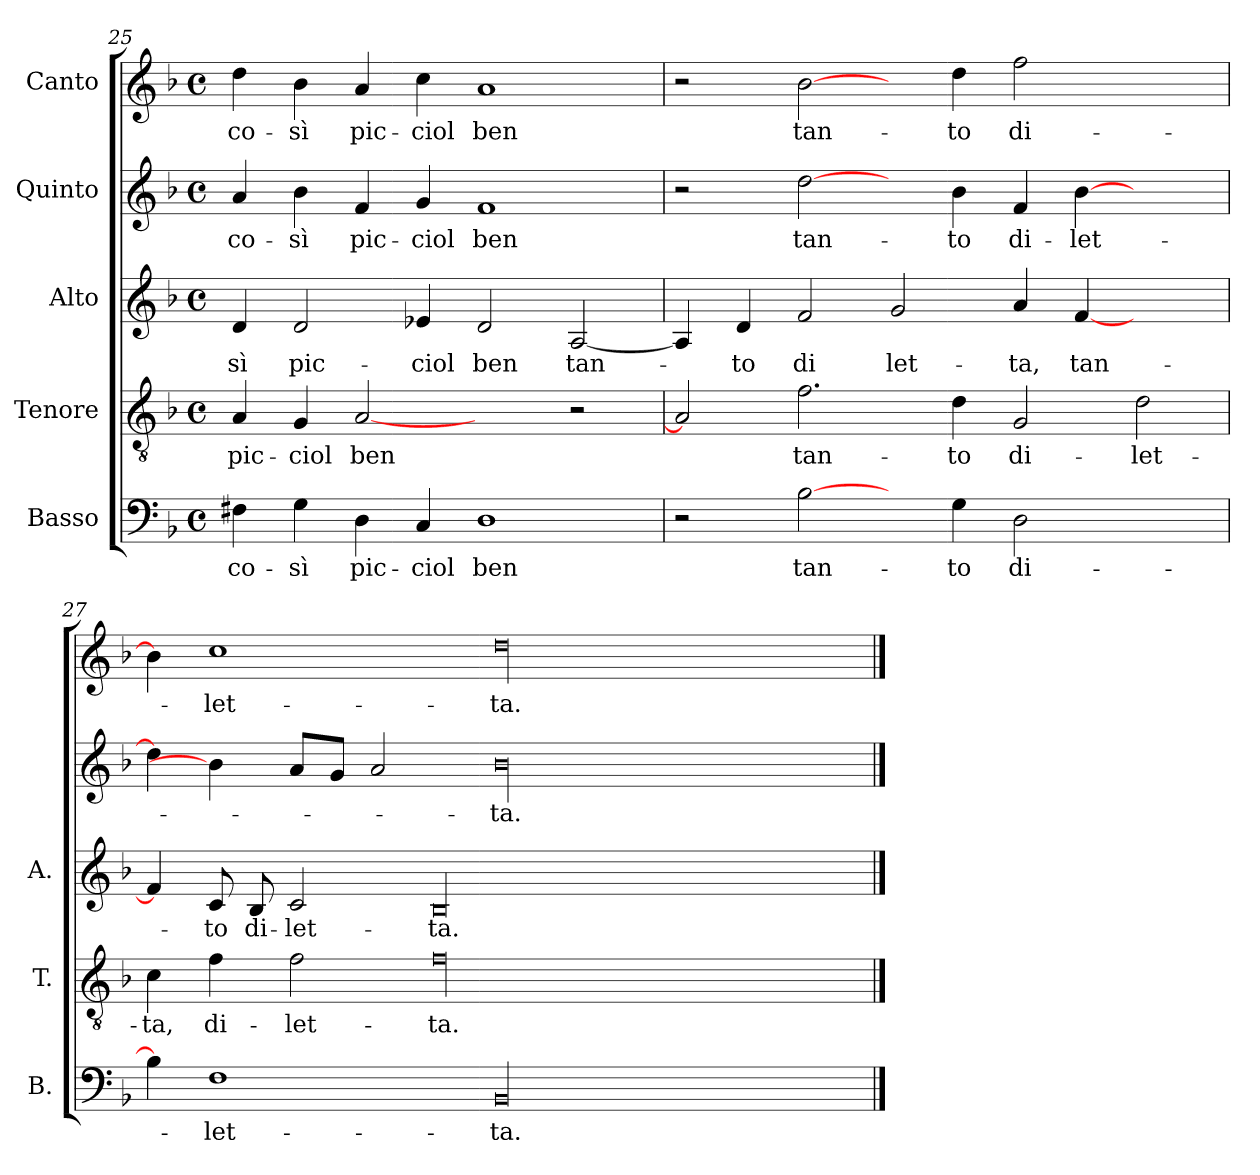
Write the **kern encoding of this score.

**kern	**text	**kern	**text	**kern	**text	**kern	**text	**kern	**text
*part5	*part5	*part4	*part4	*part3	*part3	*part2	*part2	*part1	*part1
*staff5	*staff5	*staff4	*staff4	*staff3	*staff3	*staff2	*staff2	*staff1	*staff1
*I"Basso	*	*I"Tenore	*	*I"Alto	*	*I"Quinto	*	*I"Canto	*
*I'B.	*	*I'T.	*	*I'A.	*	*	*	*	*
*clefF4	*	*clefGv2	*	*clefG2	*	*clefG2	*	*clefG2	*
*k[b-]	*	*k[b-]	*	*k[b-]	*	*k[b-]	*	*k[b-]	*
*F:	*	*F:	*	*F:	*	*F:	*	*F:	*
*M4/4	*	*M4/4	*	*M4/4	*	*M4/4	*	*M4/4	*
*met(c)	*	*met(c)	*	*met(c)	*	*met(c)	*	*met(c)	*
=25	=25	=25	=25	=25	=25	=25	=25	=25	=25
4F#X\	co-	4A/	pic-	4d/	-sì	4a/	co-	4dd\	co-
4G\	-sì	4G/	-ciol	2d/	pic-	4b-\	-sì	4b-\	-sì
4D\	pic-	[2A/	ben	.	.	4f/	pic-	4a/	pic-
4C/	-ciol	.	.	4e-X/	-ciol	4g/	-ciol	4cc\	-ciol
1D\	ben	2ryy	.	2d/	ben	1f/	ben	1a/	ben
.	.	2r	.	[2A/	tan-	.	.	.	.
=26	=26	=26	=26	=26	=26	=26	=26	=26	=26
2r	.	2A/]	.	4A/]	.	2r	.	2r	.
.	.	.	.	4d/	-to	.	.	.	.
[2B-\	tan-	2.f\	tan-	2f/	di	[2dd\	tan-	[2b-\	tan-
4ryy	.	.	.	2g/	let-	4ryy	.	4ryy	.
4G\	-to	4d\	-to	.	.	4b-\	-to	4dd\	-to
2D\	di-	2G/	di-	4a/	-ta,	4f/	di-	2ff\	di-
.	.	.	.	[4f/	tan-	[4b-\	-let-	.	.
2ryy	.	2d\	-let-	2ryy	.	2ryy	.	2ryy	.
=27	=27	=27	=27	=27	=27	=27	=27	=27	=27
4B-\]	.	4c\	-ta,	4f/]	.	4dd\]	.	4b-\]	.
1F\	-let-	4f\	di-	8c/	-to	4b-\]	.	1cc\	-let-
.	.	.	.	8B-/	di-	.	.	.	.
.	.	2f\	-let-	2c/	-let-	8a/L	.	.	.
.	.	.	.	.	.	8g/J	.	.	.
.	.	.	.	.	.	2a/	.	.	.
.	.	00f\	-ta.	00B-/	-ta.	.	.	.	.
00BB-/	-ta.	.	.	.	.	00b-\	-ta.	00dd\	-ta.
.	.	4ryy	.	4ryy	.	.	.	.	.
==	==	==	==	==	==	==	==	==	==
*-	*-	*-	*-	*-	*-	*-	*-	*-	*-
